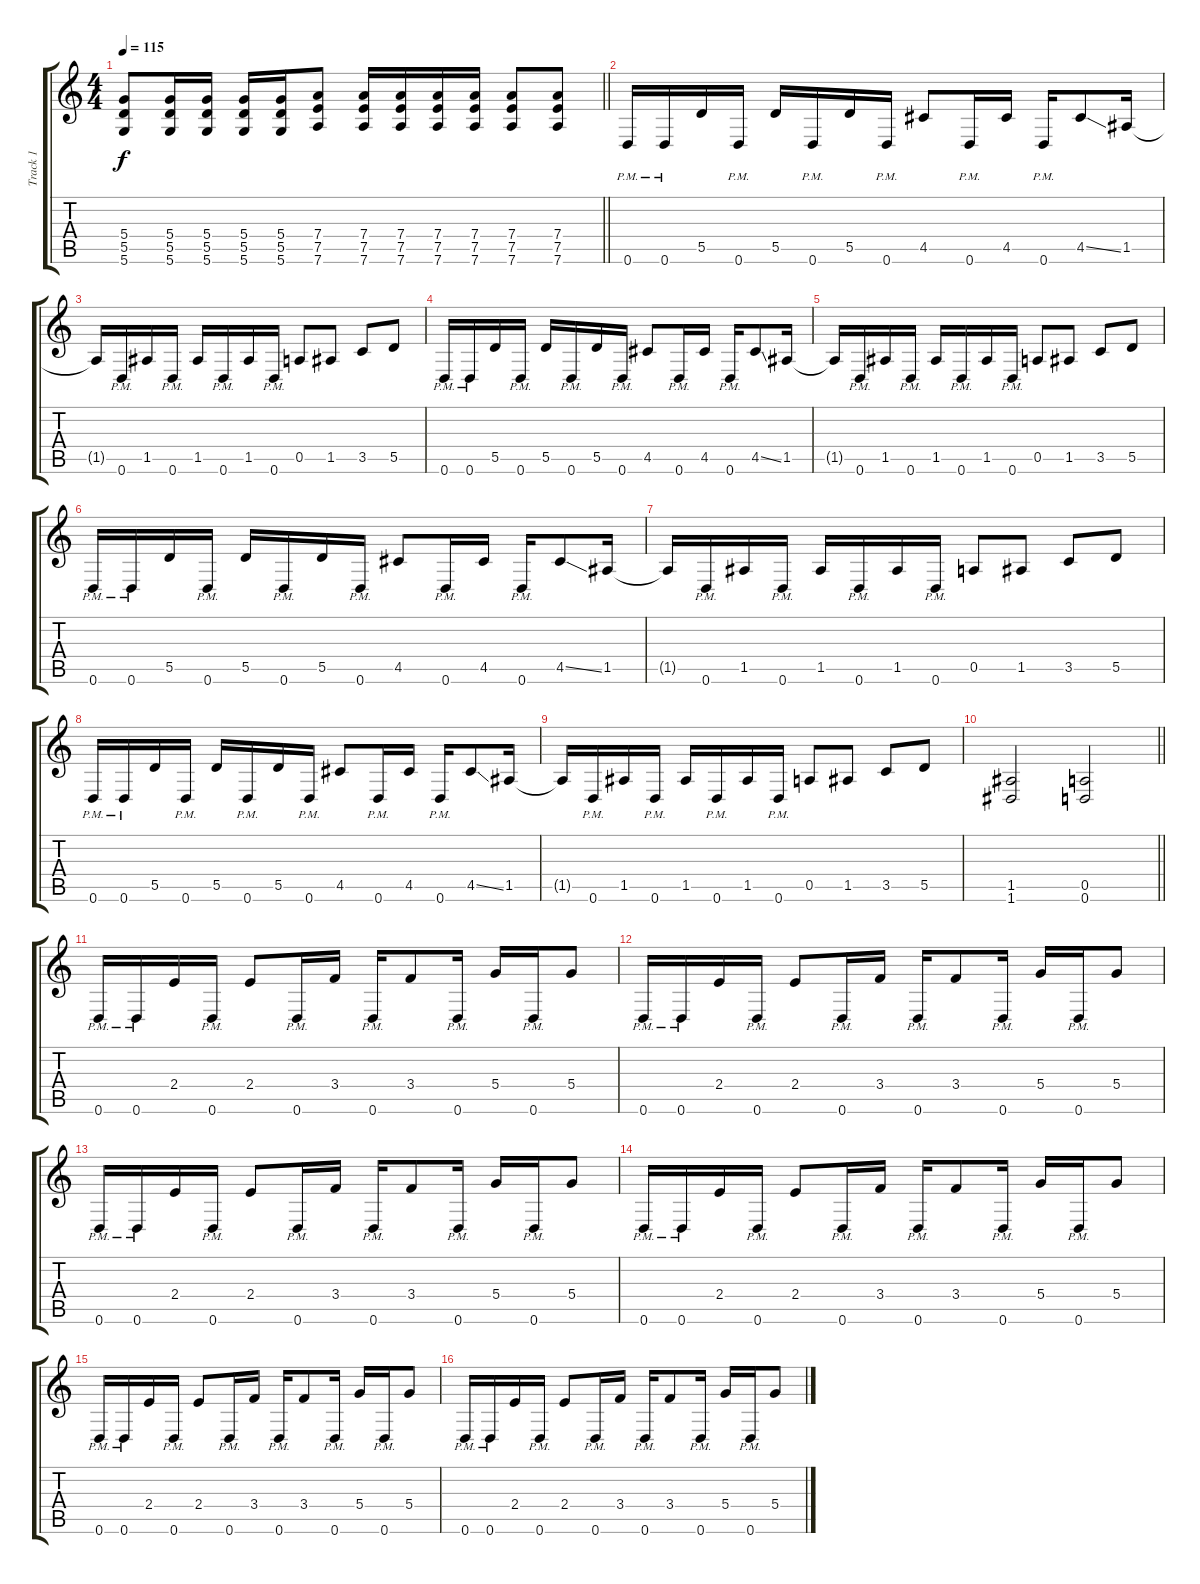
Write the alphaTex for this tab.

\track ("Track 1" "Track 1") {instrument distortionguitar}
\staff {score tabs}
\tuning (E4 B3 G3 D3 A2 D2) {hide}
\ts (4 4)
\tempo 115
\clef g2
\barLineRight lightlight
\ks c
(5.4 5.5 5.6).8{dy f} (5.4 5.5 5.6).16 (5.4 5.5 5.6).16 (5.4 5.5 5.6).16 (5.4 5.5 5.6).16 (7.4 7.5 7.6).8 (7.4 7.5 7.6).16 (7.4 7.5 7.6).16 (7.4 7.5 7.6).16 (7.4 7.5 7.6).16 (7.4 7.5 7.6).8 (7.4 7.5 7.6).8 |
\section ("" "")
0.6{pm}.16 0.6{pm}.16 5.5.16 0.6{pm}.16 5.5.16 0.6{pm}.16 5.5.16 0.6{pm}.16 4.5.8 0.6{pm}.16 4.5.16 0.6{pm}.16 4.5{ss}.8 1.5.16 |
1.5{t}.16 0.6{pm}.16 1.5.16 0.6{pm}.16 1.5.16 0.6{pm}.16 1.5.16 0.6{pm}.16 0.5.8 1.5.8 3.5.8 5.5.8 |
0.6{pm}.16 0.6{pm}.16 5.5.16 0.6{pm}.16 5.5.16 0.6{pm}.16 5.5.16 0.6{pm}.16 4.5.8 0.6{pm}.16 4.5.16 0.6{pm}.16 4.5{ss}.8 1.5.16 |
1.5{t}.16 0.6{pm}.16 1.5.16 0.6{pm}.16 1.5.16 0.6{pm}.16 1.5.16 0.6{pm}.16 0.5.8 1.5.8 3.5.8 5.5.8 |
0.6{pm}.16 0.6{pm}.16 5.5.16 0.6{pm}.16 5.5.16 0.6{pm}.16 5.5.16 0.6{pm}.16 4.5.8 0.6{pm}.16 4.5.16 0.6{pm}.16 4.5{ss}.8 1.5.16 |
1.5{t}.16 0.6{pm}.16 1.5.16 0.6{pm}.16 1.5.16 0.6{pm}.16 1.5.16 0.6{pm}.16 0.5.8 1.5.8 3.5.8 5.5.8 |
0.6{pm}.16 0.6{pm}.16 5.5.16 0.6{pm}.16 5.5.16 0.6{pm}.16 5.5.16 0.6{pm}.16 4.5.8 0.6{pm}.16 4.5.16 0.6{pm}.16 4.5{ss}.8 1.5.16 |
1.5{t}.16 0.6{pm}.16 1.5.16 0.6{pm}.16 1.5.16 0.6{pm}.16 1.5.16 0.6{pm}.16 0.5.8 1.5.8 3.5.8 5.5.8 |
\barLineRight lightlight
(1.5 1.6).2 (0.5 0.6).2 |
\section ("" "")
0.6{pm}.16 0.6{pm}.16 2.4.16 0.6{pm}.16 2.4.8 0.6{pm}.16 3.4.16 0.6{pm}.16 3.4.8 0.6{pm}.16 5.4.16 0.6{pm}.16 5.4.8 |
0.6{pm}.16 0.6{pm}.16 2.4.16 0.6{pm}.16 2.4.8 0.6{pm}.16 3.4.16 0.6{pm}.16 3.4.8 0.6{pm}.16 5.4.16 0.6{pm}.16 5.4.8 |
0.6{pm}.16 0.6{pm}.16 2.4.16 0.6{pm}.16 2.4.8 0.6{pm}.16 3.4.16 0.6{pm}.16 3.4.8 0.6{pm}.16 5.4.16 0.6{pm}.16 5.4.8 |
0.6{pm}.16 0.6{pm}.16 2.4.16 0.6{pm}.16 2.4.8 0.6{pm}.16 3.4.16 0.6{pm}.16 3.4.8 0.6{pm}.16 5.4.16 0.6{pm}.16 5.4.8 |
0.6{pm}.16 0.6{pm}.16 2.4.16 0.6{pm}.16 2.4.8 0.6{pm}.16 3.4.16 0.6{pm}.16 3.4.8 0.6{pm}.16 5.4.16 0.6{pm}.16 5.4.8 |
0.6{pm}.16 0.6{pm}.16 2.4.16 0.6{pm}.16 2.4.8 0.6{pm}.16 3.4.16 0.6{pm}.16 3.4.8 0.6{pm}.16 5.4.16 0.6{pm}.16 5.4.8
